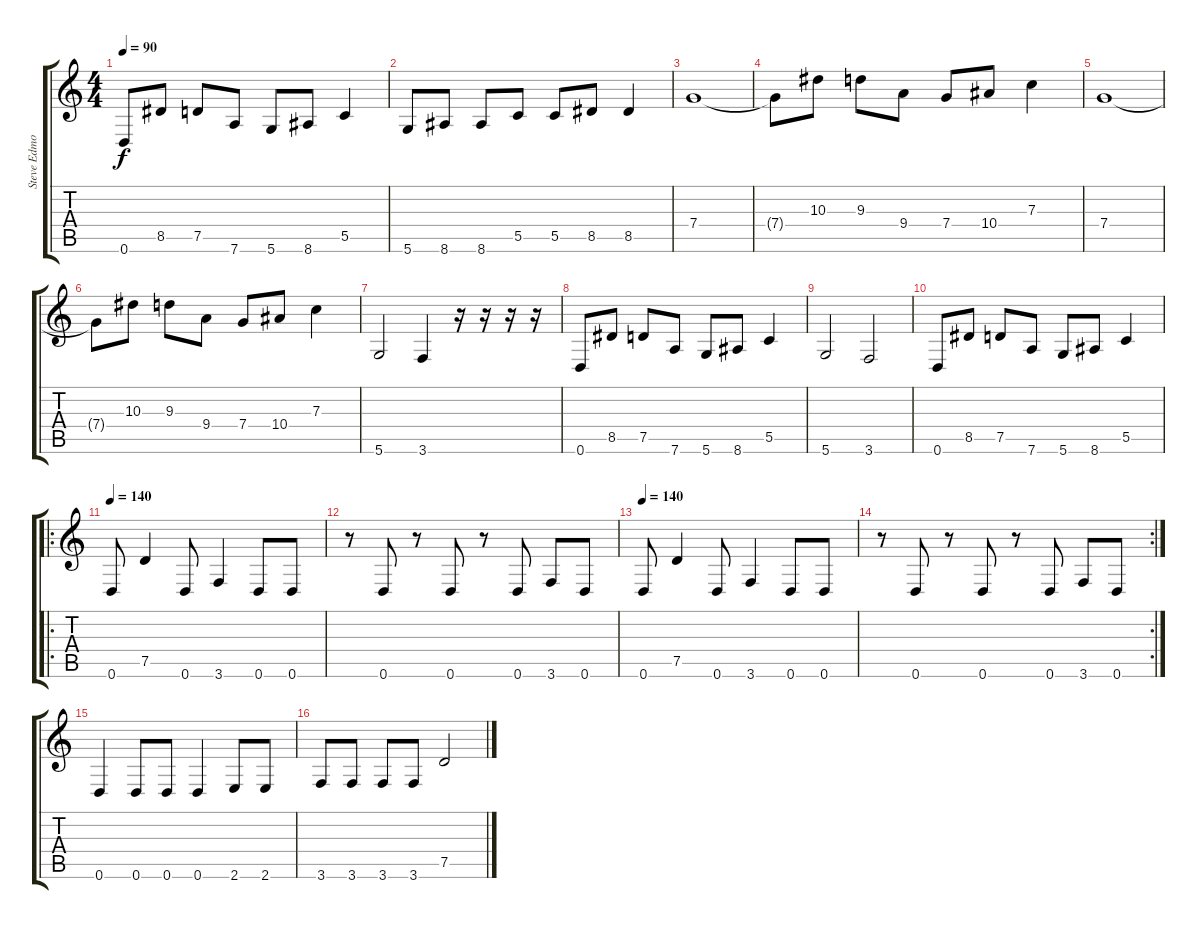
\track ("Steve Edmondson" "Steve Edmo") {instrument electricbassfinger}
\staff {score tabs}
\tuning (D4 A3 F3 C3 G2 D2) {hide}
\ts (4 4)
\tempo 90
\clef g2
\ks c
0.6.8{dy f} 8.5.8 7.5.8 7.6.8 5.6.8 8.6.8 5.5.4 |
5.6.8 8.6.8 8.6.8 5.5.8 5.5.8 8.5.8 8.5.4 |
7.4.1 |
7.4{t}.8 10.3.8 9.3.8 9.4.8 7.4.8 10.4.8 7.3.4 |
7.4.1 |
7.4{t}.8 10.3.8 9.3.8 9.4.8 7.4.8 10.4.8 7.3.4 |
5.6.2 3.6.4 r.16 r.16 r.16 r.16 |
0.6.8 8.5.8 7.5.8 7.6.8 5.6.8 8.6.8 5.5.4 |
5.6.2 3.6.2 |
0.6.8 8.5.8 7.5.8 7.6.8 5.6.8 8.6.8 5.5.4 |
\ro
\tempo 140
0.6.8 7.5.4 0.6.8 3.6.4 0.6.8 0.6.8 |
r.8 0.6.8 r.8 0.6.8 r.8 0.6.8 3.6.8 0.6.8 |
\tempo 140
0.6.8 7.5.4 0.6.8 3.6.4 0.6.8 0.6.8 |
\rc 2
r.8 0.6.8 r.8 0.6.8 r.8 0.6.8 3.6.8 0.6.8 |
0.6.4 0.6.8 0.6.8 0.6.4 2.6.8 2.6.8 |
3.6.8 3.6.8 3.6.8 3.6.8 7.5.2
